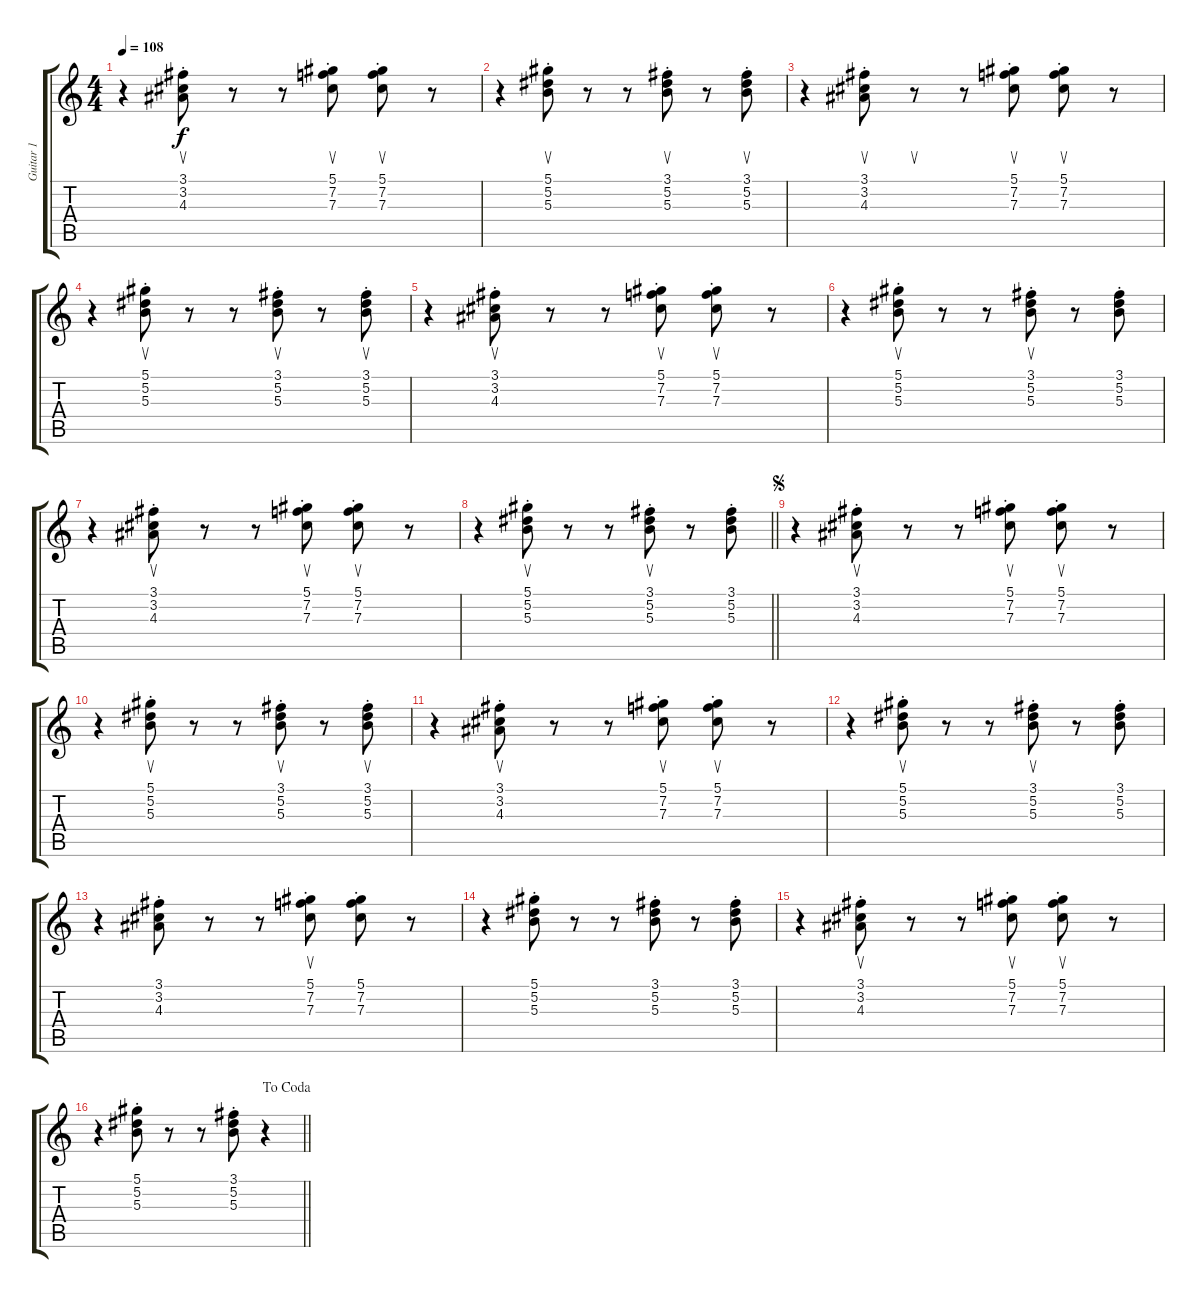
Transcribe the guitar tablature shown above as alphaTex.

\track ("Guitar 1" "Guitar 1") {instrument electricguitarclean}
\staff {score tabs}
\tuning (Eb4 Bb3 Gb3 Db3 Ab2 Eb2) {hide}
\ts (4 4)
\tempo 108
\clef g2
\ks c
r.4{dy f instrument electricguitarclean} (3.1{st} 3.2{st} 4.3{st}).8{su} r.8 r.8 (5.1{st} 7.2{st} 7.3{st}).8{su} (5.1{st} 7.2{st} 7.3{st}).8{su} r.8 |
r.4 (5.1{st} 5.2{st} 5.3{st}).8{su} r.8 r.8 (3.1{st} 5.2{st} 5.3{st}).8{su} r.8 (3.1{st} 5.2{st} 5.3{st}).8{su} |
r.4 (3.1{st} 3.2{st} 4.3{st}).8{su} r.8{su} r.8 (5.1{st} 7.2{st} 7.3{st}).8{su} (5.1{st} 7.2{st} 7.3{st}).8{su} r.8 |
r.4 (5.1{st} 5.2{st} 5.3{st}).8{su} r.8 r.8 (3.1{st} 5.2{st} 5.3{st}).8{su} r.8 (3.1{st} 5.2{st} 5.3{st}).8{su} |
r.4 (3.1{st} 3.2{st} 4.3{st}).8{su} r.8 r.8 (5.1{st} 7.2{st} 7.3{st}).8{su} (5.1{st} 7.2{st} 7.3{st}).8{su} r.8 |
r.4 (5.1{st} 5.2{st} 5.3{st}).8{su} r.8 r.8 (3.1{st} 5.2{st} 5.3{st}).8{su} r.8 (3.1{st} 5.2{st} 5.3{st}).8 |
r.4 (3.1{st} 3.2{st} 4.3{st}).8{su} r.8 r.8 (5.1{st} 7.2{st} 7.3{st}).8{su} (5.1{st} 7.2{st} 7.3{st}).8{su} r.8 |
\barLineRight lightlight
r.4 (5.1{st} 5.2{st} 5.3{st}).8{su} r.8 r.8 (3.1{st} 5.2{st} 5.3{st}).8{su} r.8 (3.1{st} 5.2{st} 5.3{st}).8 |
\jump segno
r.4 (3.1{st} 3.2{st} 4.3{st}).8{su} r.8 r.8 (5.1{st} 7.2{st} 7.3{st}).8{su} (5.1{st} 7.2{st} 7.3{st}).8{su} r.8 |
r.4 (5.1{st} 5.2{st} 5.3{st}).8{su} r.8 r.8 (3.1{st} 5.2{st} 5.3{st}).8{su} r.8 (3.1{st} 5.2{st} 5.3{st}).8{su} |
r.4 (3.1{st} 3.2{st} 4.3{st}).8{su} r.8 r.8 (5.1{st} 7.2{st} 7.3{st}).8{su} (5.1{st} 7.2{st} 7.3{st}).8{su} r.8 |
r.4 (5.1{st} 5.2{st} 5.3{st}).8{su} r.8 r.8 (3.1{st} 5.2{st} 5.3{st}).8{su} r.8 (3.1{st} 5.2{st} 5.3{st}).8 |
r.4 (3.1{st} 3.2{st} 4.3{st}).8 r.8 r.8 (5.1{st} 7.2{st} 7.3{st}).8{su} (5.1{st} 7.2{st} 7.3{st}).8 r.8 |
r.4 (5.1{st} 5.2{st} 5.3{st}).8 r.8 r.8 (3.1{st} 5.2{st} 5.3{st}).8 r.8 (3.1{st} 5.2{st} 5.3{st}).8 |
r.4 (3.1{st} 3.2{st} 4.3{st}).8{su} r.8 r.8 (5.1{st} 7.2{st} 7.3{st}).8{su} (5.1{st} 7.2{st} 7.3{st}).8{su} r.8 |
\jump dacoda
\barLineRight lightlight
r.4 (5.1{st} 5.2{st} 5.3{st}).8 r.8 r.8 (3.1{st} 5.2{st} 5.3{st}).8 r.4
